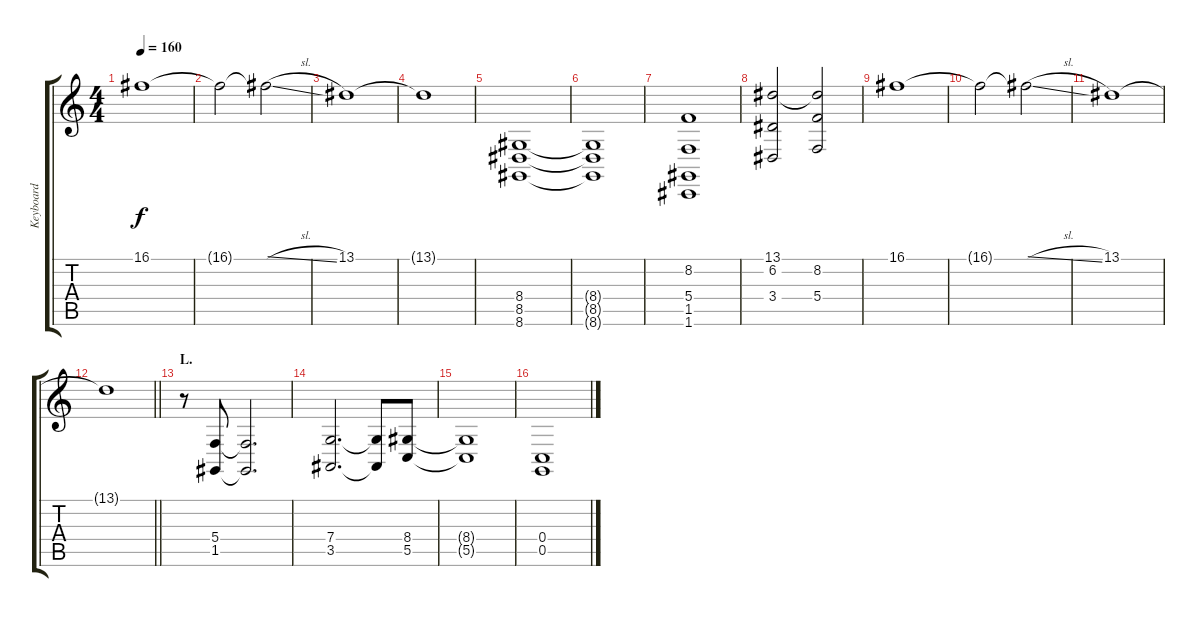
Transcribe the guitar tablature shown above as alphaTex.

\track ("Keyboard" "Keyboard") {instrument electricgrandpiano}
\staff {score tabs}
\tuning (D4 A3 F3 C3 G2 C2) {hide}
\ts (4 4)
\tempo 160
\clef g2
\ks c
16.1.1{dy f} |
16.1{t}.2 16.1{sl t}.2 |
13.1.1 |
13.1{t}.1 |
(8.4 8.5 8.6).1 |
(8.4{t} 8.5{t} 8.6{t}).1 |
(8.2 5.4 1.5 1.6).1 |
(13.1 6.2 3.4).2 (13.1{t} 8.2 5.4).2 |
16.1.1 |
16.1{t}.2 16.1{sl t}.2 |
13.1.1 |
\barLineRight lightlight
13.1{t}.1 |
\section ("" "L.")
r.8 (5.4 1.5).8{volume 12} (5.4{t} 1.5{t}).2{d} |
(7.4 3.5).2{d} (7.4{t} 3.5{t}).8 (8.4 5.5).8 |
(8.4{t} 5.5{t}).1 |
(0.4 0.5).1
